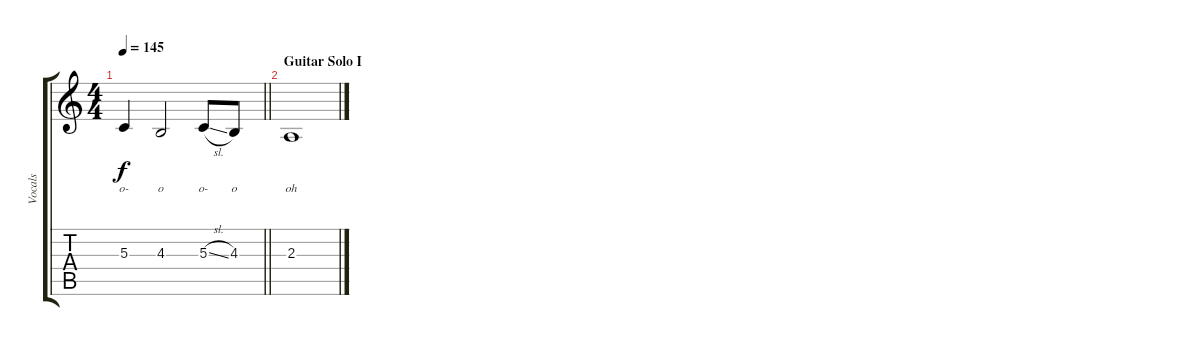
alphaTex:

\track ("Vocals" "Vocals") {instrument clarinet}
\staff {score tabs}
\tuning (E4 B3 G3 D3 A2 E2) {hide}
\ts (4 4)
\tempo 145
\clef g2
\barLineRight lightlight
\ks c
5.3{t}.4{lyrics (0 "o-") lyrics (1 "") lyrics (2 "") lyrics (3 "") lyrics (4 "") dy f} 4.3.2{lyrics (0 "o") lyrics (1 "") lyrics (2 "") lyrics (3 "") lyrics (4 "")} 5.3{sl}.8{lyrics (0 "o-") lyrics (1 "") lyrics (2 "") lyrics (3 "") lyrics (4 "")} 4.3.8{lyrics (0 "o") lyrics (1 "") lyrics (2 "") lyrics (3 "") lyrics (4 "")} |
\section ("" "Guitar Solo I")
2.3.1{lyrics (0 "oh") lyrics (1 "") lyrics (2 "") lyrics (3 "") lyrics (4 "")}
